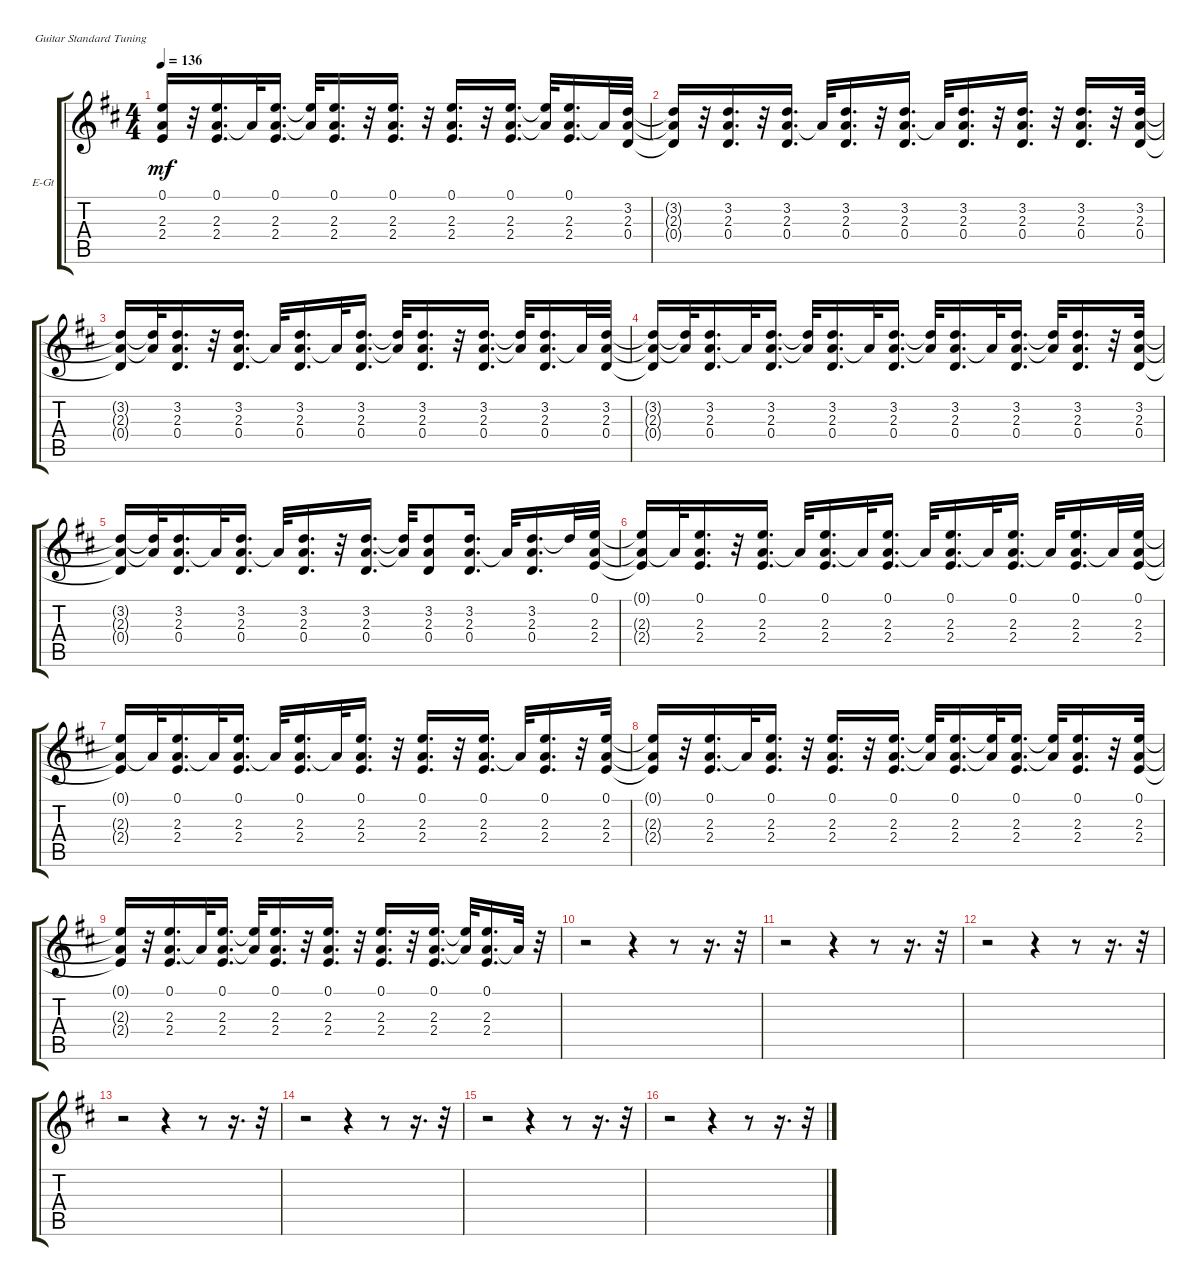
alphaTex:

\defaultSystemsLayout 4
\bracketExtendMode groupsimilarinstruments
\firstSystemTrackNameOrientation horizontal
\otherSystemsTrackNameOrientation horizontal
\track ("Steve Vai Rhythm" "E-Gt") {instrument electricguitarclean}
\staff {score tabs}
\tuning (E4 B3 G3 D3 A2 E2)
\ts (4 4)
\tempo 136
\clef g2
\scale
0.333333
\ks d
(2.4{t} 2.3{t} 0.1{t}).16{dy mf} r.32 (2.4 2.3 0.1).16{d} 2.3{t}.32 (2.4 2.3 0.1).16{d} (2.3{t} 0.1{t}).32 (2.4 2.3 0.1).16{d} r.32 (2.4 2.3 0.1).16{d} r.32 (2.4 2.3 0.1).16{d} r.32 (2.4 2.3 0.1).16{d} (2.3{t} 0.1{t}).32 (2.4 2.3 0.1).16{d} 2.3{t}.32 (0.4 2.3 3.2).32 |
\scale
0.333333 (0.4{t} 2.3{t} 3.2{t}).16 r.32 (0.4 2.3 3.2).16{d} r.32 (0.4 2.3 3.2).16{d} 2.3{t}.32 (0.4 2.3 3.2).16{d} r.32 (0.4 2.3 3.2).16{d} 2.3{t}.32 (0.4 2.3 3.2).16{d} r.32 (0.4 2.3 3.2).16{d} r.32 (0.4 2.3 3.2).16{d} r.32 (0.4 2.3 3.2).32 |
\scale
0.333333 (0.4{t} 2.3{t} 3.2{t}).16 (2.3{t} 3.2{t}).32 (0.4 2.3 3.2).16{d} r.32 (0.4 2.3 3.2).16{d} 2.3{t}.32 (0.4 2.3 3.2).16{d} 2.3{t}.32 (0.4 2.3 3.2).16{d} (2.3{t} 3.2{t}).32 (0.4 2.3 3.2).16{d} r.32 (0.4 2.3 3.2).16{d} (2.3{t} 3.2{t}).32 (0.4 2.3 3.2).16{d} 2.3{t}.32 (0.4 2.3 3.2).32 |
\scale
0.333333 (0.4{t} 2.3{t} 3.2{t}).16 (2.3{t} 3.2{t}).32 (0.4 2.3 3.2).16{d} 2.3{t}.32 (0.4 2.3 3.2).16{d} (2.3{t} 3.2{t}).32 (0.4 2.3 3.2).16{d} 2.3{t}.32 (0.4 2.3 3.2).16{d} (2.3{t} 3.2{t}).32 (0.4 2.3 3.2).16{d} 2.3{t}.32 (0.4 2.3 3.2).16{d} (2.3{t} 3.2{t}).32 (0.4 2.3 3.2).16{d} r.32 (0.4 2.3 3.2).32 |
\scale
0.333333 (0.4{t} 2.3{t} 3.2{t}).16 (2.3{t} 3.2{t}).32 (0.4 2.3 3.2).16{d} 2.3{t}.32 (0.4 2.3 3.2).16{d} 2.3{t}.32 (0.4 2.3 3.2).16{d} r.32 (0.4 2.3 3.2).16{d} (2.3{t} 3.2{t}).32 (0.4 2.3 3.2).8 (0.4 2.3 3.2).16{d} 2.3{t}.32 (0.4 2.3 3.2).16{d} 3.2{t}.32 (2.4 2.3 0.1).32 |
\scale
0.333333 (2.4{t} 2.3{t} 0.1{t}).16 2.3{t}.32 (2.4 2.3 0.1).16{d} r.32 (2.4 2.3 0.1).16{d} 2.3{t}.32 (2.4 2.3 0.1).16{d} 2.3{t}.32 (2.4 2.3 0.1).16{d} 2.3{t}.32 (2.4 2.3 0.1).16{d} 2.3{t}.32 (2.4 2.3 0.1).16{d} 2.3{t}.32 (2.4 2.3 0.1).16{d} 2.3{t}.32 (2.4 2.3 0.1).32 |
\scale
0.333333 (2.4{t} 2.3{t} 0.1{t}).16 2.3{t}.32 (2.4 2.3 0.1).16{d} 2.3{t}.32 (2.4 2.3 0.1).16{d} 2.3{t}.32 (2.4 2.3 0.1).16{d} 2.3{t}.32 (2.4 2.3 0.1).16{d} r.32 (2.4 2.3 0.1).16{d} r.32 (2.4 2.3 0.1).16{d} 2.3{t}.32 (2.4 2.3 0.1).16{d} r.32 (2.4 2.3 0.1).32 |
\scale
0.333333 (2.4{t} 2.3{t} 0.1{t}).16 r.32 (2.4 2.3 0.1).16{d} 2.3{t}.32 (2.4 2.3 0.1).16{d} r.32 (2.4 2.3 0.1).16{d} r.32 (2.4 2.3 0.1).16{d} (2.3{t} 0.1{t}).32 (2.4 2.3 0.1).16{d} (2.3{t} 0.1{t}).32 (2.4 2.3 0.1).16{d} (2.3{t} 0.1{t}).32 (2.4 2.3 0.1).16{d} r.32 (2.4 2.3 0.1).32 |
\scale
0.333333 (2.4{t} 2.3{t} 0.1{t}).16 r.32 (2.4 2.3 0.1).16{d} 2.3{t}.32 (2.4 2.3 0.1).16{d} (2.3{t} 0.1{t}).32 (2.4 2.3 0.1).16{d} r.32 (2.4 2.3 0.1).16{d} r.32 (2.4 2.3 0.1).16{d} r.32 (2.4 2.3 0.1).16{d} (2.3{t} 0.1{t}).32 (2.4 2.3 0.1).16{d} 2.3{t}.32 r.32 |
\scale
0.333333 r.2 r.4 r.8 r.16{d} r.32 |
\scale
0.333333 r.2 r.4 r.8 r.16{d} r.32 |
\scale
0.333333 r.2 r.4 r.8 r.16{d} r.32 |
\scale
0.333333 r.2 r.4 r.8 r.16{d} r.32 |
\scale
0.333333 r.2 r.4 r.8 r.16{d} r.32 |
\scale
0.333333 r.2 r.4 r.8 r.16{d} r.32 |
\scale
0.333333 r.2 r.4 r.8 r.16{d} r.32
